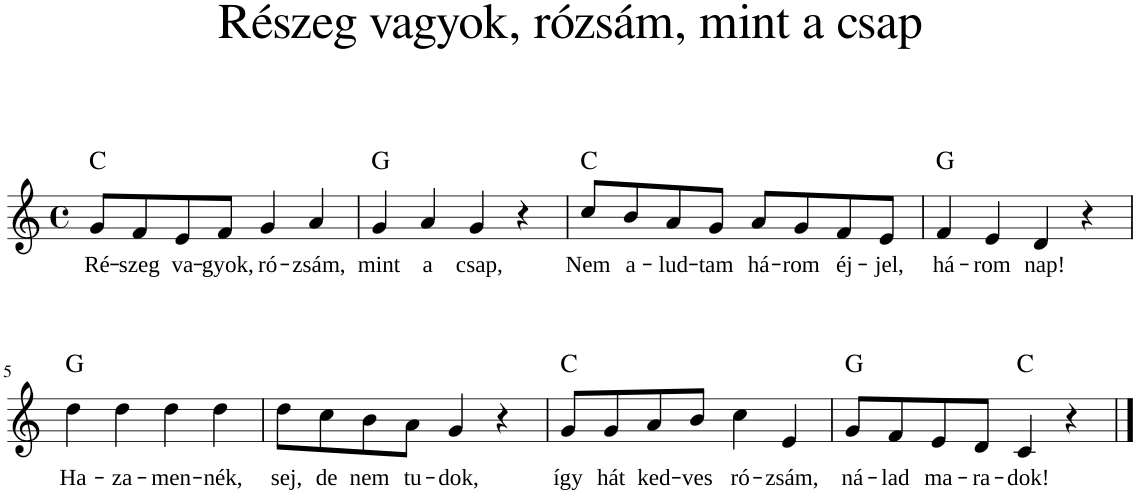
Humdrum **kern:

**kern	**text	**harte
*part1	*part1	*part1
*staff1	*staff1	*
*I"Piano	*	*
*I'Pno	*	*
*clefG2	*	*
*k[]	*	*
*M4/4	*	*
*met(c)	*	*
=1	=1	=1
!	!LO:LY:b	!
8g/L	Ré-	C:maj
!	!LO:LY:b	!
8f/	-szeg	.
!	!LO:LY:b	!
8e/	va-	.
!	!LO:LY:b	!
8f/J	-gyok,	.
!	!LO:LY:b	!
4g/	ró-	.
!	!LO:LY:b	!
4a/	-zsám,	.
=2	=2	=2
!	!LO:LY:b	!
4g/	mint	G:maj
!	!LO:LY:b	!
4a/	a	.
!	!LO:LY:b	!
4g/	csap,	.
4r	.	.
=3	=3	=3
!	!LO:LY:b	!
8cc/L	Nem	C:maj
!	!LO:LY:b	!
8b/	a-	.
!	!LO:LY:b	!
8a/	-lud-	.
!	!LO:LY:b	!
8g/J	-tam	.
!	!LO:LY:b	!
8a/L	há-	.
!	!LO:LY:b	!
8g/	-rom	.
!	!LO:LY:b	!
8f/	éj-	.
!	!LO:LY:b	!
8e/J	-jel,	.
=4	=4	=4
!	!LO:LY:b	!
4f/	há-	G:maj
!	!LO:LY:b	!
4e/	-rom	.
!	!LO:LY:b	!
4d/	nap!	.
4r	.	.
!!LO:LB:g=z
=5	=5	=5
!	!LO:LY:b	!
4dd\	Ha-	G:maj
!	!LO:LY:b	!
4dd\	-za-	.
!	!LO:LY:b	!
4dd\	-men-	.
!	!LO:LY:b	!
4dd\	-nék,	.
=6	=6	=6
!	!LO:LY:b	!
8dd\L	sej,	.
!	!LO:LY:b	!
8cc\	de	.
!	!LO:LY:b	!
8b\	nem	.
!	!LO:LY:b	!
8a\J	tu-	.
!	!LO:LY:b	!
4g/	-dok,	.
4r	.	.
=7	=7	=7
!	!LO:LY:b	!
8g/L	így	C:maj
!	!LO:LY:b	!
8g/	hát	.
!	!LO:LY:b	!
8a/	ked-	.
!	!LO:LY:b	!
8b/J	-ves	.
!	!LO:LY:b	!
4cc\	ró-	.
!	!LO:LY:b	!
4e/	-zsám,	.
=8	=8	=8
!	!LO:LY:b	!
8g/L	ná-	G:maj
!	!LO:LY:b	!
8f/	-lad	.
!	!LO:LY:b	!
8e/	ma-	.
!	!LO:LY:b	!
8d/J	-ra-	.
!	!LO:LY:b	!
4c/	-dok!	C:maj
4r	.	.
==	==	==
*-	*-	*-
